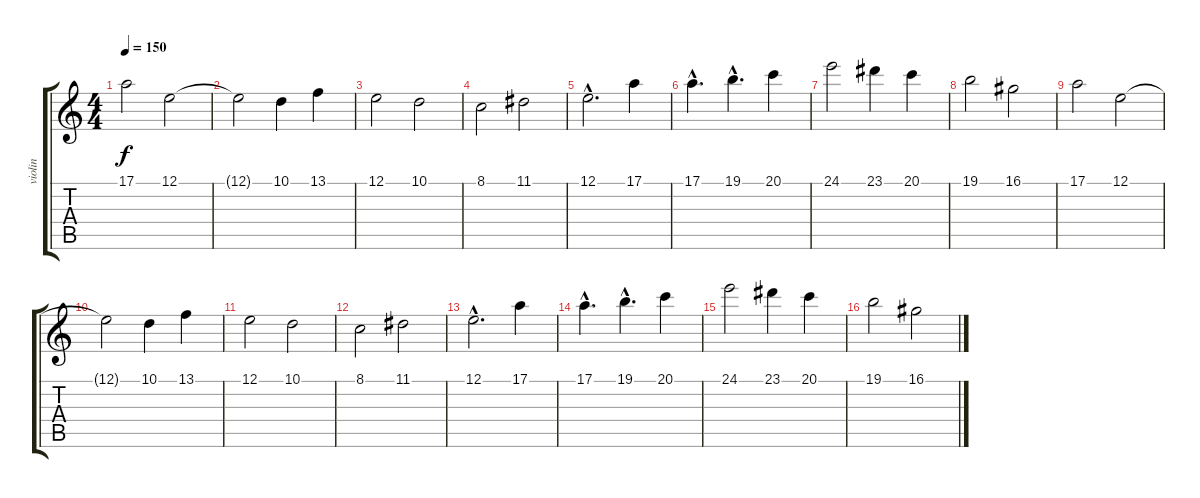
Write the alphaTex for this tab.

\track ("violin" "violin") {instrument violin}
\staff {score tabs}
\tuning (E4 B3 G3 D3 A2 E2) {hide}
\ts (4 4)
\tempo 150
\clef g2
\ks c
17.1.2{dy f} 12.1.2 |
12.1{t}.2 10.1.4 13.1.4 |
12.1.2 10.1.2 |
8.1.2 11.1.2 |
12.1{hac}.2{d} 17.1.4 |
17.1{hac}.4{d} 19.1{hac}.4{d} 20.1.4 |
24.1.2 23.1.4 20.1.4 |
19.1.2 16.1.2 |
17.1.2 12.1.2 |
12.1{t}.2 10.1.4 13.1.4 |
12.1.2 10.1.2 |
8.1.2 11.1.2 |
12.1{hac}.2{d} 17.1.4 |
17.1{hac}.4{d} 19.1{hac}.4{d} 20.1.4 |
24.1.2 23.1.4 20.1.4 |
19.1.2 16.1.2
